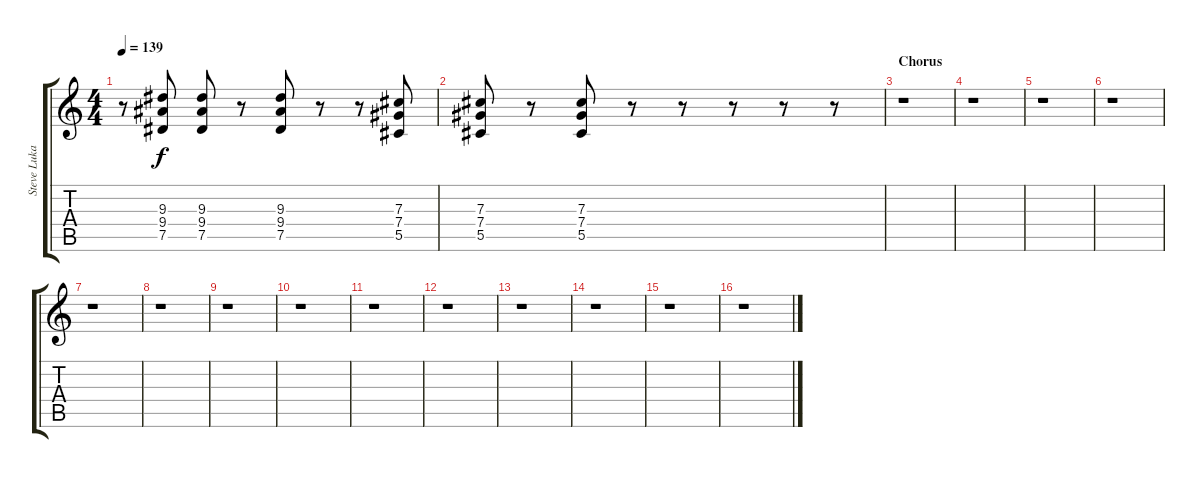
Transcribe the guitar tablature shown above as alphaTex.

\track ("Steve Lukather (Lead)" "Steve Luka") {instrument distortionguitar}
\staff {score tabs}
\tuning (Eb4 Bb3 Gb3 Db3 Ab2 Eb2) {hide}
\ts (4 4)
\tempo 139
\clef g2
\ks c
r.8{dy f} (9.3 9.4 7.5).8 (9.3 9.4 7.5).8 r.8 (9.3 9.4 7.5).8 r.8 r.8 (7.3 7.4 5.5).8 |
(7.3 7.4 5.5).8 r.8 (7.3 7.4 5.5).8 r.8 r.8 r.8 r.8 r.8 |
\section ("" "Chorus")
r.1 |
r.1 |
r.1 |
r.1 |
r.1 |
r.1 |
r.1 |
r.1 |
r.1 |
r.1 |
r.1 |
r.1 |
r.1 |
r.1
